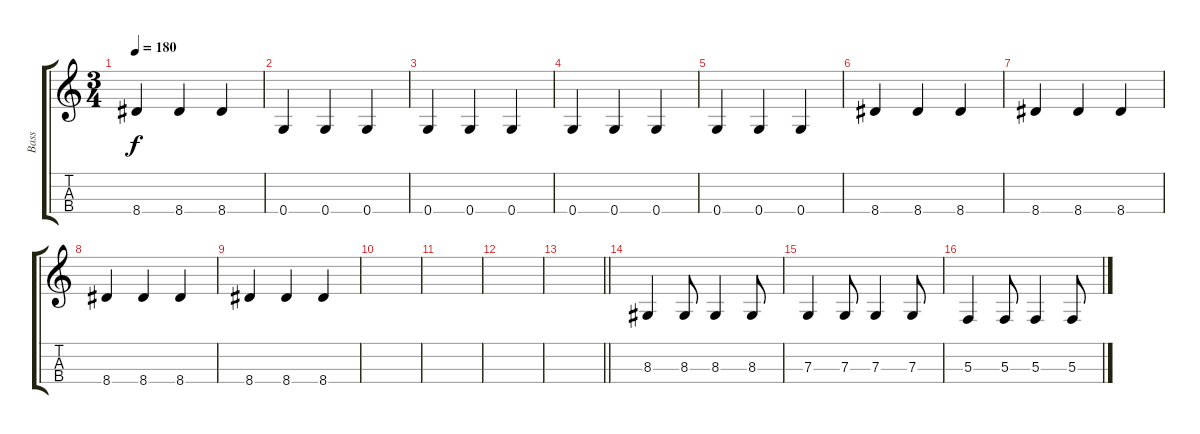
\track ("Bass" "Bass") {instrument electricbasspick}
\staff {score tabs}
\tuning (A2 E2 C2 G2) {hide}
\ts (3 4)
\tempo 180
\clef g2
\ks c
8.4.4{dy f} 8.4.4 8.4.4 |
0.4.4 0.4.4 0.4.4 |
0.4.4 0.4.4 0.4.4 |
0.4.4 0.4.4 0.4.4 |
0.4.4 0.4.4 0.4.4 |
8.4.4 8.4.4 8.4.4 |
8.4.4 8.4.4 8.4.4 |
8.4.4 8.4.4 8.4.4 |
8.4.4 8.4.4 8.4.4 |
|
|
|
\barLineRight lightlight
|
8.3.4 8.3.8 8.3.4 8.3.8 |
7.3.4 7.3.8 7.3.4 7.3.8 |
5.3.4 5.3.8 5.3.4 5.3.8
